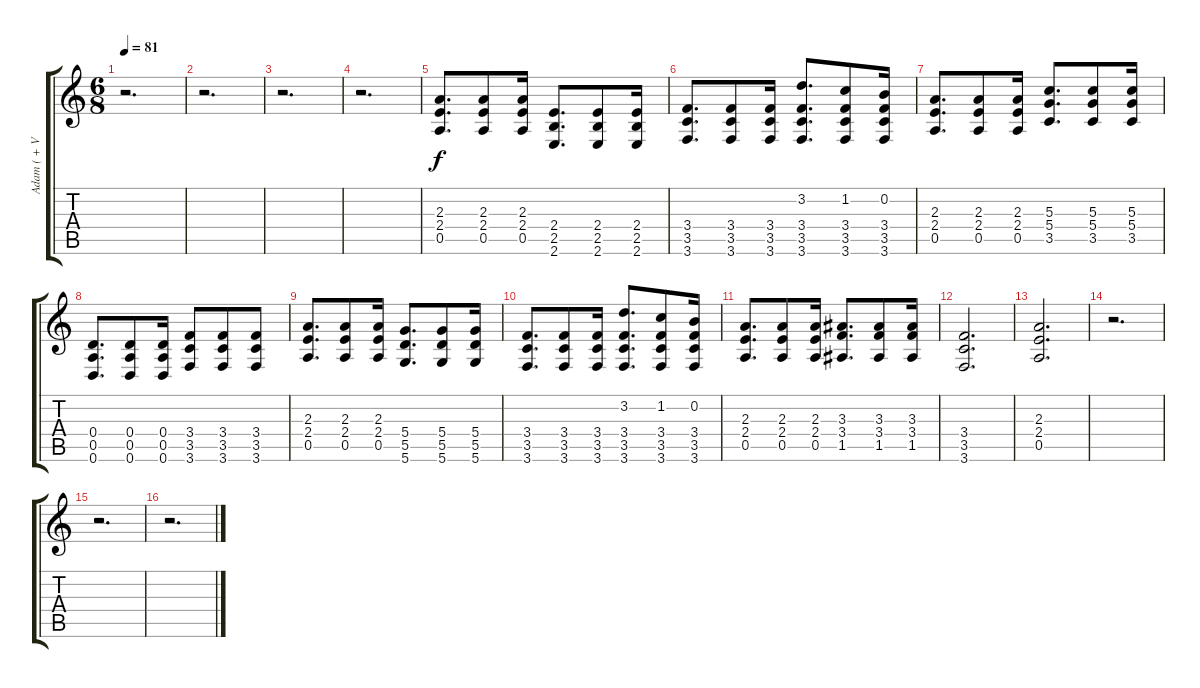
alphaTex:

\track ("Adam ( + Vol. Disto )" "Adam ( + V") {instrument distortionguitar}
\staff {score tabs}
\tuning (E4 B3 G3 D3 A2 D2) {hide}
\ts (6 8)
\tempo 81
\clef g2
\ks c
r.2{d dy f} |
r.2{d} |
r.2{d} |
r.2{d} |
(2.3 2.4 0.5).8{d} (2.3 2.4 0.5).8 (2.3 2.4 0.5).16 (2.4 2.5 2.6).8{d} (2.4 2.5 2.6).8 (2.4 2.5 2.6).16 |
(3.4 3.5 3.6).8{d} (3.4 3.5 3.6).8 (3.4 3.5 3.6).16 (3.2 3.4 3.5 3.6).8{d} (1.2 3.4 3.5 3.6).8 (0.2 3.4 3.5 3.6).16 |
(2.3 2.4 0.5).8{d} (2.3 2.4 0.5).8 (2.3 2.4 0.5).16 (5.3 5.4 3.5).8{d} (5.3 5.4 3.5).8 (5.3 5.4 3.5).16 |
(0.4 0.5 0.6).8{d} (0.4 0.5 0.6).8 (0.4 0.5 0.6).16 (3.4 3.5 3.6).8 (3.4 3.5 3.6).8 (3.4 3.5 3.6).8 |
(2.3 2.4 0.5).8{d} (2.3 2.4 0.5).8 (2.3 2.4 0.5).16 (5.4 5.5 5.6).8{d} (5.4 5.5 5.6).8 (5.4 5.5 5.6).16 |
(3.4 3.5 3.6).8{d} (3.4 3.5 3.6).8 (3.4 3.5 3.6).16 (3.2 3.4 3.5 3.6).8{d} (1.2 3.4 3.5 3.6).8 (0.2 3.4 3.5 3.6).16 |
(2.3 2.4 0.5).8{d} (2.3 2.4 0.5).8 (2.3 2.4 0.5).16 (3.3 3.4 1.5).8{d} (3.3 3.4 1.5).8 (3.3 3.4 1.5).16 |
(3.4 3.5 3.6).2{d} |
(2.3 2.4 0.5).2{d} |
r.2{d} |
r.2{d} |
r.2{d}
